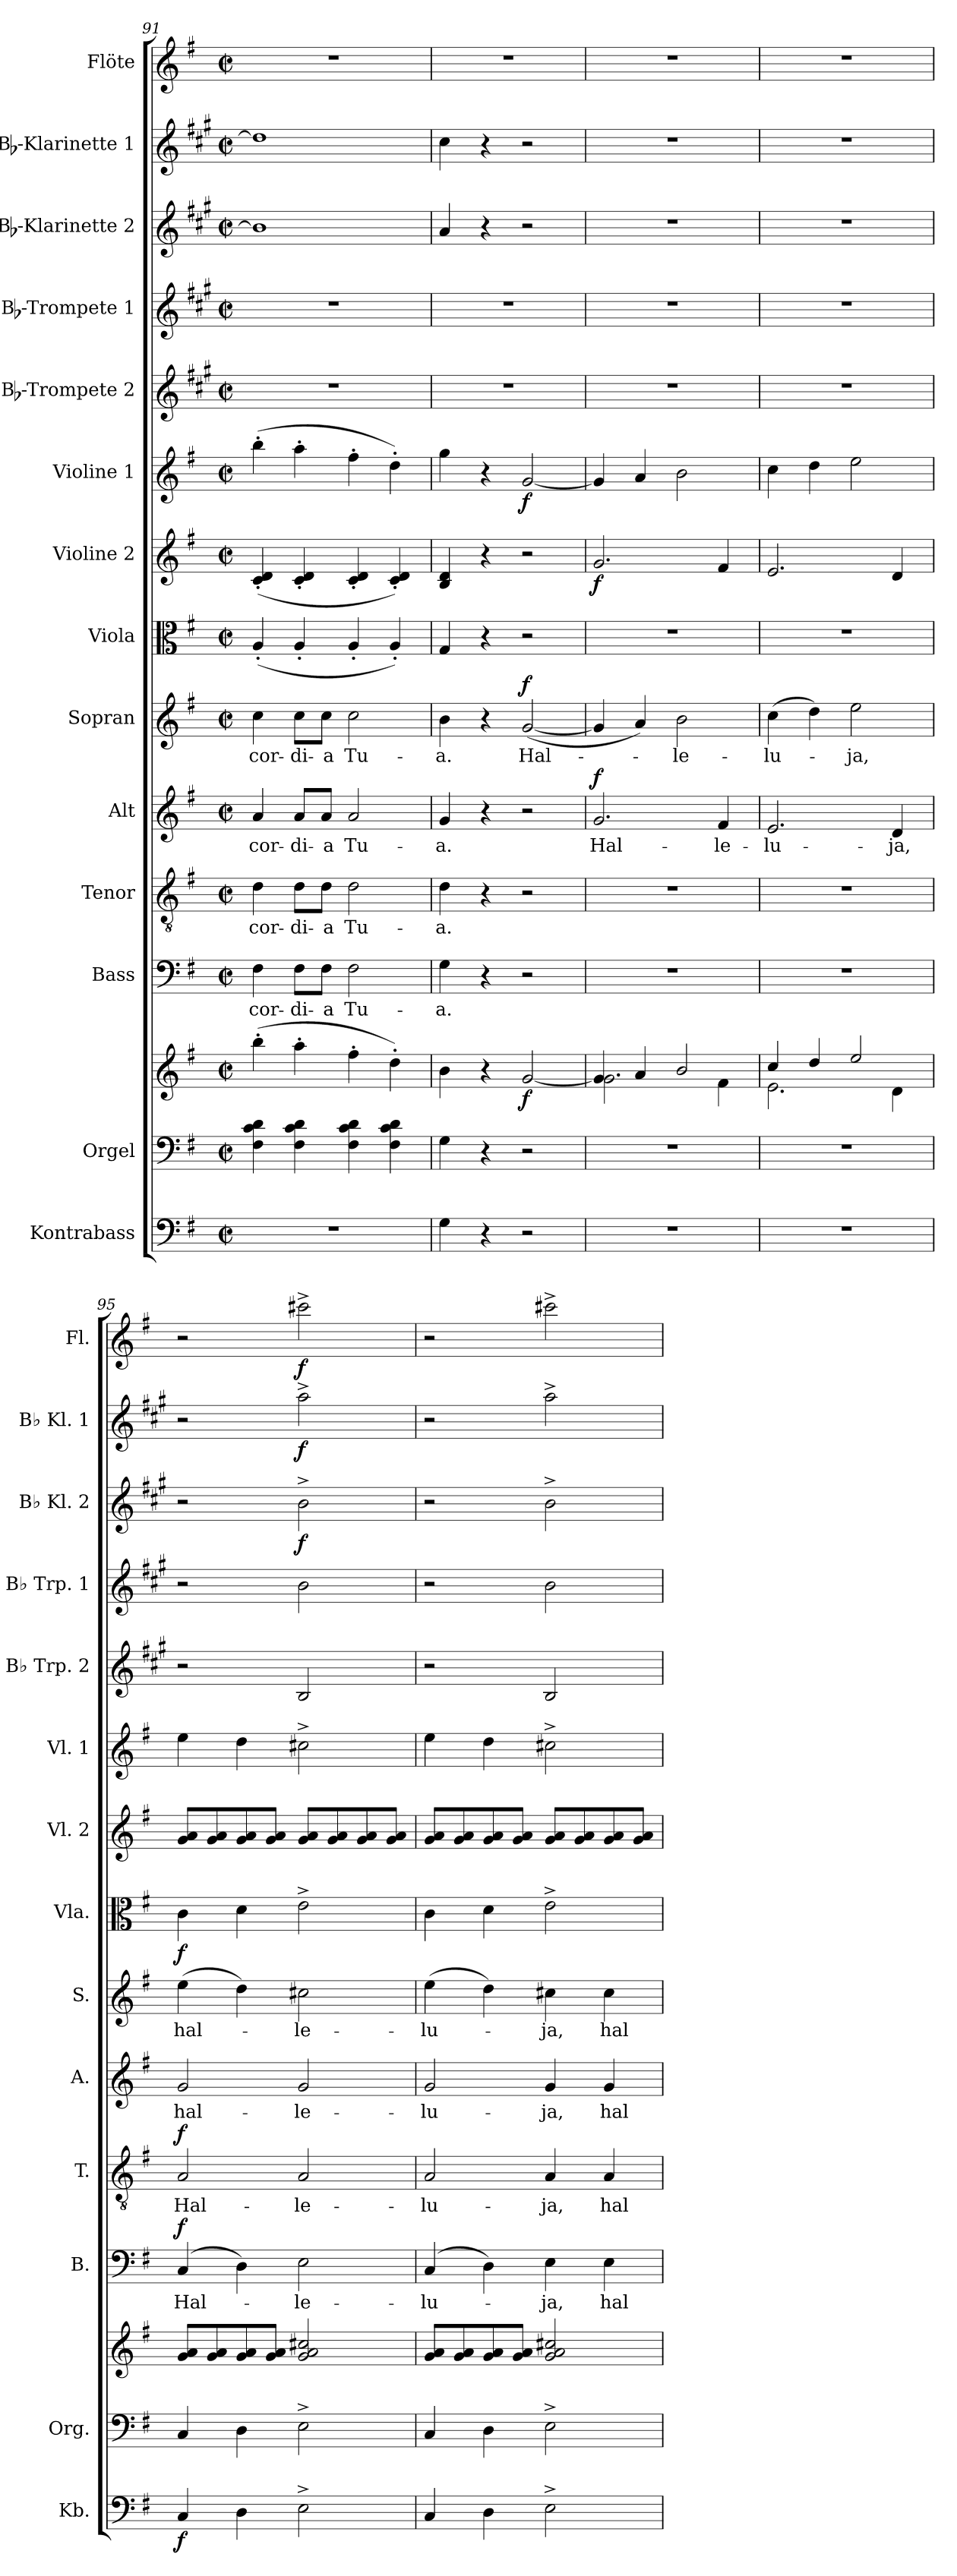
**kern	**dynam	**kern	**kern	**dynam	**kern	**text	**dynam	**kern	**text	**dynam	**kern	**text	**dynam	**kern	**text	**dynam	**kern	**dynam	**kern	**dynam	**kern	**dynam	**kern	**kern	**kern	**dynam	**kern	**dynam	**kern	**dynam
*part14	*part14	*part13	*part13	*part13	*part12	*part12	*part12	*part11	*part11	*part11	*part10	*part10	*part10	*part9	*part9	*part9	*part8	*part8	*part7	*part7	*part6	*part6	*part5	*part4	*part3	*part3	*part2	*part2	*part1	*part1
*staff15	*staff15	*staff14	*staff13	*staff13/14	*staff12	*staff12	*staff12	*staff11	*staff11	*staff11	*staff10	*staff10	*staff10	*staff9	*staff9	*staff9	*staff8	*staff8	*staff7	*staff7	*staff6	*staff6	*staff5	*staff4	*staff3	*staff3	*staff2	*staff2	*staff1	*staff1
*I"Kontrabass	*	*I"Orgel	*	*	*I"Bass	*	*	*I"Tenor	*	*	*I"Alt	*	*	*I"Sopran	*	*	*I"Viola	*	*I"Violine 2	*	*I"Violine 1	*	*I"Bb-Trompete 2	*I"Bb-Trompete 1	*I"Bb-Klarinette 2	*	*I"Bb-Klarinette 1	*	*I"Flöte	*
*I'Kb.	*	*I'Org.	*	*	*I'B.	*	*	*I'T.	*	*	*I'A.	*	*	*I'S.	*	*	*I'Vla.	*	*I'Vl. 2	*	*I'Vl. 1	*	*I'Bb Trp. 2	*I'Bb Trp. 1	*I'Bb Kl. 2	*	*I'Bb Kl. 1	*	*I'Fl.	*
*clefF4	*	*clefF4	*clefG2	*	*clefF4	*	*	*clefGv2	*	*	*clefG2	*	*	*clefG2	*	*	*clefC3	*	*clefG2	*	*clefG2	*	*clefG2	*clefG2	*clefG2	*	*clefG2	*	*clefG2	*
*ITrd7c12	*	*	*	*	*	*	*	*	*	*	*	*	*	*	*	*	*	*	*	*	*	*	*ITrd1c2	*ITrd1c2	*ITrd1c2	*	*ITrd1c2	*	*	*
*k[f#]	*	*k[f#]	*k[f#]	*	*k[f#]	*	*	*k[f#]	*	*	*k[f#]	*	*	*k[f#]	*	*	*k[f#]	*	*k[f#]	*	*k[f#]	*	*k[f#]	*k[f#]	*k[f#]	*	*k[f#]	*	*k[f#]	*
*G:	*	*G:	*G:	*	*G:	*	*	*G:	*	*	*G:	*	*	*G:	*	*	*G:	*	*G:	*	*G:	*	*G:	*G:	*G:	*	*G:	*	*G:	*
*M2/2	*	*M2/2	*M2/2	*	*M2/2	*	*	*M2/2	*	*	*M2/2	*	*	*M2/2	*	*	*M2/2	*	*M2/2	*	*M2/2	*	*M2/2	*M2/2	*M2/2	*	*M2/2	*	*M2/2	*
*met(c|)	*	*met(c|)	*met(c|)	*	*met(c|)	*	*	*met(c|)	*	*	*met(c|)	*	*	*met(c|)	*	*	*met(c|)	*	*met(c|)	*	*met(c|)	*	*met(c|)	*met(c|)	*met(c|)	*	*met(c|)	*	*met(c|)	*
=91	=91	=91	=91	=91	=91	=91	=91	=91	=91	=91	=91	=91	=91	=91	=91	=91	=91	=91	=91	=91	=91	=91	=91	=91	=91	=91	=91	=91	=91	=91
!	!	!	!	!	!	!LO:LY:b	!	!	!LO:LY:b	!	!	!LO:LY:b	!	!	!LO:LY:b	!	!	!	!	!	!	!	!	!	!	!	!	!	!	!
1r	.	4F#\ 4c\ 4d\	(>4bb'>\	.	4F#\	-cor-	.	4d\	-cor-	.	4a/	-cor-	.	4cc\	-cor-	.	(<4A'</	.	(<4c/'< 4d/'<	.	(>4bb'>\	.	1r	1r	1a]	.	1cc]	.	1r	.
!	!	!	!	!	!	!LO:LY:b	!	!	!LO:LY:b	!	!	!LO:LY:b	!	!	!LO:LY:b	!	!	!	!	!	!	!	!	!	!	!	!	!	!	!
.	.	4F#\ 4c\ 4d\	4aa'>\	.	8F#\L	-di-	.	8d\L	-di-	.	8a/L	-di-	.	8cc\L	-di-	.	4A'</	.	4c/'< 4d/'<	.	4aa'>\	.	.	.	.	.	.	.	.	.
!	!	!	!	!	!	!LO:LY:b	!	!	!LO:LY:b	!	!	!LO:LY:b	!	!	!LO:LY:b	!	!	!	!	!	!	!	!	!	!	!	!	!	!	!
.	.	.	.	.	8F#\J	-a	.	8d\J	-a	.	8a/J	-a	.	8cc\J	-a	.	.	.	.	.	.	.	.	.	.	.	.	.	.	.
!	!	!	!	!	!	!LO:LY:b	!	!	!LO:LY:b	!	!	!LO:LY:b	!	!	!LO:LY:b	!	!	!	!	!	!	!	!	!	!	!	!	!	!	!
.	.	4F#\ 4c\ 4d\	4ff#'>\	.	2F#\	Tu-	.	2d\	Tu-	.	2a/	Tu-	.	2cc\	Tu-	.	4A'</	.	4c/'< 4d/'<	.	4ff#'>\	.	.	.	.	.	.	.	.	.
.	.	4F#\ 4c\ 4d\	4dd'>\)	.	.	.	.	.	.	.	.	.	.	.	.	.	4A'</)	.	4c/'< 4d/'<)	.	4dd'>\)	.	.	.	.	.	.	.	.	.
=92	=92	=92	=92	=92	=92	=92	=92	=92	=92	=92	=92	=92	=92	=92	=92	=92	=92	=92	=92	=92	=92	=92	=92	=92	=92	=92	=92	=92	=92	=92
!	!	!	!	!	!	!LO:LY:b	!	!	!LO:LY:b	!	!	!LO:LY:b	!	!	!LO:LY:b	!	!	!	!	!	!	!	!	!	!	!	!	!	!	!
4GG\	.	4G\	4b\	.	4G\	-a.	.	4d\	-a.	.	4g/	-a.	.	4b\	-a.	.	4G/	.	4B/ 4d/	.	4gg\	.	1r	1r	4g/	.	4b\	.	1r	.
4r	.	4r	4r	.	4r	.	.	4r	.	.	4r	.	.	4r	.	.	4r	.	4r	.	4r	.	.	.	4r	.	4r	.	.	.
!	!	!	!	!LO:DY:b	!	!	!	!	!	!	!	!	!	!	!LO:LY:b	!LO:DY:a	!	!	!	!	!	!LO:DY:b	!	!	!	!	!	!	!	!
2r	.	2r	[2g/	f	2r	.	.	2r	.	.	2r	.	.	(<[2g/	Hal-	f	2r	.	2r	.	[2g/	f	.	.	2r	.	2r	.	.	.
=93	=93	=93	=93	=93	=93	=93	=93	=93	=93	=93	=93	=93	=93	=93	=93	=93	=93	=93	=93	=93	=93	=93	=93	=93	=93	=93	=93	=93	=93	=93
*	*	*	*^	*	*	*	*	*	*	*	*	*	*	*	*	*	*	*	*	*	*	*	*	*	*	*	*	*	*	*
!	!	!	!	!	!	!	!	!	!	!	!	!	!LO:LY:b	!LO:DY:a	!	!	!	!	!	!	!LO:DY:b	!	!	!	!	!	!	!	!	!	!
1r	.	1r	4g/]	2.g\	.	1r	.	.	1r	.	.	2.g/	Hal-	f	4g/]	.	.	1r	.	2.g/	f	4g/]	.	1r	1r	1r	.	1r	.	1r	.
.	.	.	4a/	.	.	.	.	.	.	.	.	.	.	.	4a/)	.	.	.	.	.	.	4a/	.	.	.	.	.	.	.	.	.
!	!	!	!	!	!	!	!	!	!	!	!	!	!	!	!	!LO:LY:b	!	!	!	!	!	!	!	!	!	!	!	!	!	!	!
.	.	.	2b/	.	.	.	.	.	.	.	.	.	.	.	2b\	-le-	.	.	.	.	.	2b\	.	.	.	.	.	.	.	.	.
!	!	!	!	!	!	!	!	!	!	!	!	!	!LO:LY:b	!	!	!	!	!	!	!	!	!	!	!	!	!	!	!	!	!	!
.	.	.	.	4f#\	.	.	.	.	.	.	.	4f#/	-le-	.	.	.	.	.	.	4f#/	.	.	.	.	.	.	.	.	.	.	.
=94	=94	=94	=94	=94	=94	=94	=94	=94	=94	=94	=94	=94	=94	=94	=94	=94	=94	=94	=94	=94	=94	=94	=94	=94	=94	=94	=94	=94	=94	=94	=94
!	!	!	!	!	!	!	!	!	!	!	!	!	!LO:LY:b	!	!	!LO:LY:b	!	!	!	!	!	!	!	!	!	!	!	!	!	!	!
1r	.	1r	4cc/	2.e\	.	1r	.	.	1r	.	.	2.e/	-lu-	.	(>4cc\	-lu-	.	1r	.	2.e/	.	4cc\	.	1r	1r	1r	.	1r	.	1r	.
.	.	.	4dd/	.	.	.	.	.	.	.	.	.	.	.	4dd\)	.	.	.	.	.	.	4dd\	.	.	.	.	.	.	.	.	.
!	!	!	!	!	!	!	!	!	!	!	!	!	!	!	!	!LO:LY:b	!	!	!	!	!	!	!	!	!	!	!	!	!	!	!
.	.	.	2ee/	.	.	.	.	.	.	.	.	.	.	.	2ee\	-ja,	.	.	.	.	.	2ee\	.	.	.	.	.	.	.	.	.
!	!	!	!	!	!	!	!	!	!	!	!	!	!LO:LY:b	!	!	!	!	!	!	!	!	!	!	!	!	!	!	!	!	!	!
.	.	.	.	4d\	.	.	.	.	.	.	.	4d/	-ja,	.	.	.	.	.	.	4d/	.	.	.	.	.	.	.	.	.	.	.
!!LO:PB:g=z
=95	=95	=95	=95	=95	=95	=95	=95	=95	=95	=95	=95	=95	=95	=95	=95	=95	=95	=95	=95	=95	=95	=95	=95	=95	=95	=95	=95	=95	=95	=95	=95
!	!LO:DY:b	!	!	!	!	!	!LO:LY:b	!LO:DY:a	!	!LO:LY:b	!LO:DY:a	!	!LO:LY:b	!	!	!LO:LY:b	!	!	!LO:DY:b	!	!	!	!	!	!	!	!	!	!	!	!
*	*	*	*v	*v	*	*	*	*	*	*	*	*	*	*	*	*	*	*	*	*	*	*	*	*	*	*	*	*	*	*	*
4CC/	f	4C/	8g/ 8a/L	.	(4C/	Hal-	f	2A/	Hal-	f	2g/	hal-	.	(>4ee\	hal-	.	4c\	f	8g/ 8a/L	.	4ee\	.	2r	2r	2r	.	2r	.	2r	.
.	.	.	8g/ 8a/	.	.	.	.	.	.	.	.	.	.	.	.	.	.	.	8g/ 8a/	.	.	.	.	.	.	.	.	.	.	.
4DD\	.	4D\	8g/ 8a/	.	4D\)	.	.	.	.	.	.	.	.	4dd\)	.	.	4d\	.	8g/ 8a/	.	4dd\	.	.	.	.	.	.	.	.	.
.	.	.	8g/ 8a/J	.	.	.	.	.	.	.	.	.	.	.	.	.	.	.	8g/ 8a/J	.	.	.	.	.	.	.	.	.	.	.
!	!	!	!	!	!	!LO:LY:b	!	!	!LO:LY:b	!	!	!LO:LY:b	!	!	!LO:LY:b	!	!	!	!	!	!	!	!	!	!	!LO:DY:b	!	!LO:DY:b	!	!LO:DY:b
2EE^>\	.	2E^>\	2g/ 2a/ 2cc#X/	.	2E\	-le-	.	2A/	-le-	.	2g/	-le-	.	2cc#X\	-le-	.	2e^>\	.	8g/ 8a/L	.	2cc#X^>\	.	2A/	2a\	2a^>\	f	2gg^>\	f	2ccc#X^>\	f
.	.	.	.	.	.	.	.	.	.	.	.	.	.	.	.	.	.	.	8g/ 8a/	.	.	.	.	.	.	.	.	.	.	.
.	.	.	.	.	.	.	.	.	.	.	.	.	.	.	.	.	.	.	8g/ 8a/	.	.	.	.	.	.	.	.	.	.	.
.	.	.	.	.	.	.	.	.	.	.	.	.	.	.	.	.	.	.	8g/ 8a/J	.	.	.	.	.	.	.	.	.	.	.
=96	=96	=96	=96	=96	=96	=96	=96	=96	=96	=96	=96	=96	=96	=96	=96	=96	=96	=96	=96	=96	=96	=96	=96	=96	=96	=96	=96	=96	=96	=96
!	!	!	!	!	!	!LO:LY:b	!	!	!LO:LY:b	!	!	!LO:LY:b	!	!	!LO:LY:b	!	!	!	!	!	!	!	!	!	!	!	!	!	!	!
4CC/	.	4C/	8g/ 8a/L	.	(4C/	-lu-	.	2A/	-lu-	.	2g/	-lu-	.	(>4ee\	-lu-	.	4c\	.	8g/ 8a/L	.	4ee\	.	2r	2r	2r	.	2r	.	2r	.
.	.	.	8g/ 8a/	.	.	.	.	.	.	.	.	.	.	.	.	.	.	.	8g/ 8a/	.	.	.	.	.	.	.	.	.	.	.
4DD\	.	4D\	8g/ 8a/	.	4D\)	.	.	.	.	.	.	.	.	4dd\)	.	.	4d\	.	8g/ 8a/	.	4dd\	.	.	.	.	.	.	.	.	.
.	.	.	8g/ 8a/J	.	.	.	.	.	.	.	.	.	.	.	.	.	.	.	8g/ 8a/J	.	.	.	.	.	.	.	.	.	.	.
!	!	!	!	!	!	!LO:LY:b	!	!	!LO:LY:b	!	!	!LO:LY:b	!	!	!LO:LY:b	!	!	!	!	!	!	!	!	!	!	!	!	!	!	!
2EE^>\	.	2E^>\	2g/ 2a/ 2cc#X/	.	4E\	-ja,	.	4A/	-ja,	.	4g/	-ja,	.	4cc#X\	-ja,	.	2e^>\	.	8g/ 8a/L	.	2cc#X^>\	.	2A/	2a\	2a^>\	.	2gg^>\	.	2ccc#X^>\	.
.	.	.	.	.	.	.	.	.	.	.	.	.	.	.	.	.	.	.	8g/ 8a/	.	.	.	.	.	.	.	.	.	.	.
!	!	!	!	!	!	!LO:LY:b	!	!	!LO:LY:b	!	!	!LO:LY:b	!	!	!LO:LY:b	!	!	!	!	!	!	!	!	!	!	!	!	!	!	!
.	.	.	.	.	4E\	hal-	.	4A/	hal-	.	4g/	hal-	.	4cc#\	hal-	.	.	.	8g/ 8a/	.	.	.	.	.	.	.	.	.	.	.
.	.	.	.	.	.	.	.	.	.	.	.	.	.	.	.	.	.	.	8g/ 8a/J	.	.	.	.	.	.	.	.	.	.	.
=	=	=	=	=	=	=	=	=	=	=	=	=	=	=	=	=	=	=	=	=	=	=	=	=	=	=	=	=	=	=
*-	*-	*-	*-	*-	*-	*-	*-	*-	*-	*-	*-	*-	*-	*-	*-	*-	*-	*-	*-	*-	*-	*-	*-	*-	*-	*-	*-	*-	*-	*-
